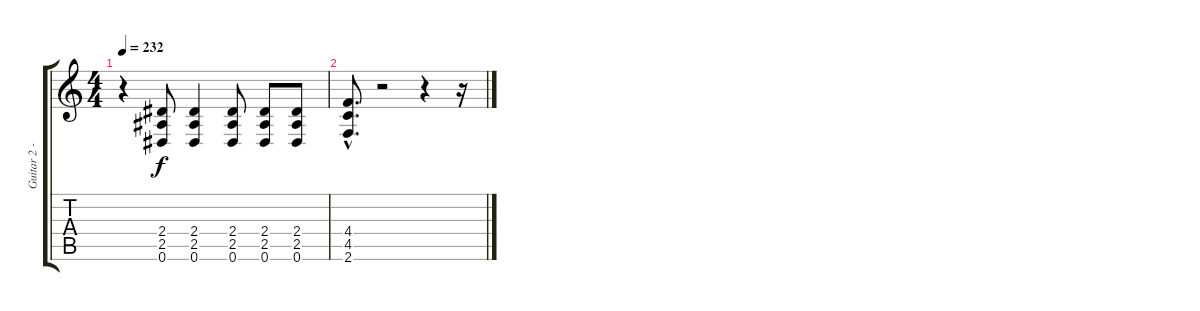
\track ("Guitar 2 - Erik" "Guitar 2 -") {instrument distortionguitar}
\staff {score tabs}
\tuning (Eb4 Bb3 Gb3 Db3 Ab2 Eb2) {hide}
\ts (4 4)
\tempo 232
\clef g2
\ks c
r.4{dy f} (2.4 2.5 0.6).8 (2.4 2.5 0.6).4 (2.4 2.5 0.6).8 (2.4 2.5 0.6).8 (2.4 2.5 0.6).8 |
(4.4{hac} 4.5{hac} 2.6{hac}).8{d} r.2 r.4 r.16
